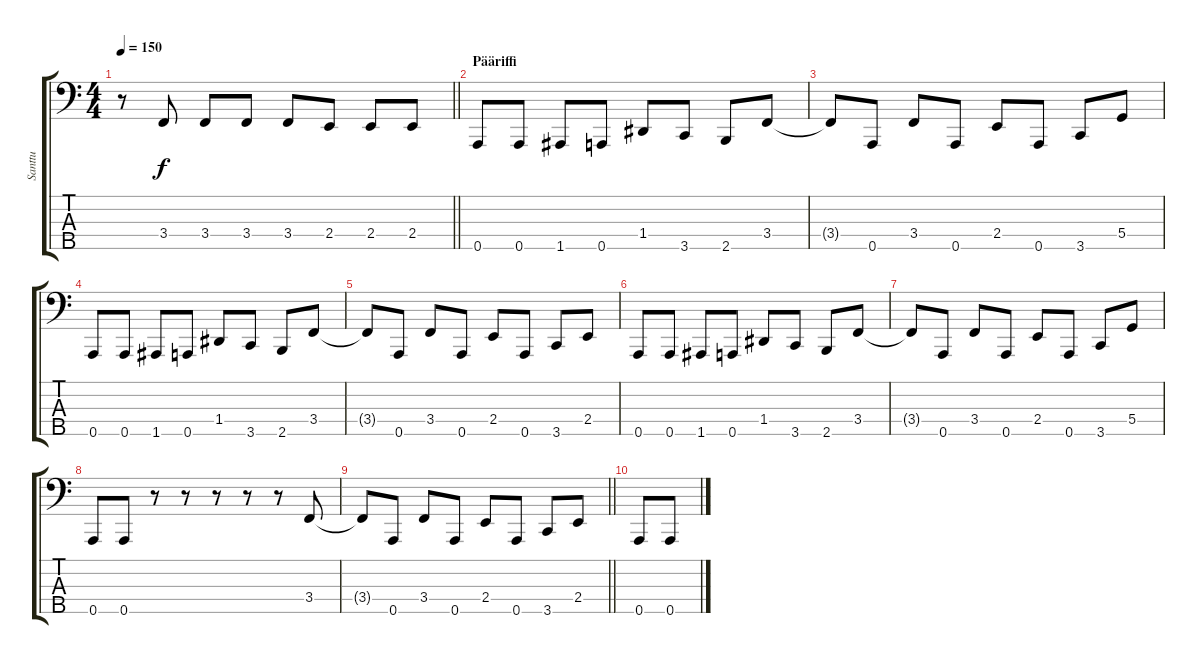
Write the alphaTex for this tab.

\track ("Santtu" "Santtu") {instrument electricbasspick}
\staff {score tabs}
\tuning (G2 D2 A1 D1 A0) {hide}
\ts (4 4)
\tempo 150
\clef f4
\barLineRight lightlight
\ks c
r.8{dy f} 3.4.8 3.4.8 3.4.8 3.4.8 2.4.8 2.4.8 2.4.8 |
\section ("" "Pääriffi")
0.5.8 0.5.8 1.5.8 0.5.8 1.4.8 3.5.8 2.5.8 3.4.8 |
3.4{t}.8 0.5.8 3.4.8 0.5.8 2.4.8 0.5.8 3.5.8 5.4.8 |
0.5.8 0.5.8 1.5.8 0.5.8 1.4.8 3.5.8 2.5.8 3.4.8 |
3.4{t}.8 0.5.8 3.4.8 0.5.8 2.4.8 0.5.8 3.5.8 2.4.8 |
0.5.8 0.5.8 1.5.8 0.5.8 1.4.8 3.5.8 2.5.8 3.4.8 |
3.4{t}.8 0.5.8 3.4.8 0.5.8 2.4.8 0.5.8 3.5.8 5.4.8 |
0.5.8 0.5.8 r.8 r.8 r.8 r.8 r.8 3.4.8 |
\barLineRight lightlight
3.4{t}.8 0.5.8 3.4.8 0.5.8 2.4.8 0.5.8 3.5.8 2.4.8 |
0.5.8 0.5.8
